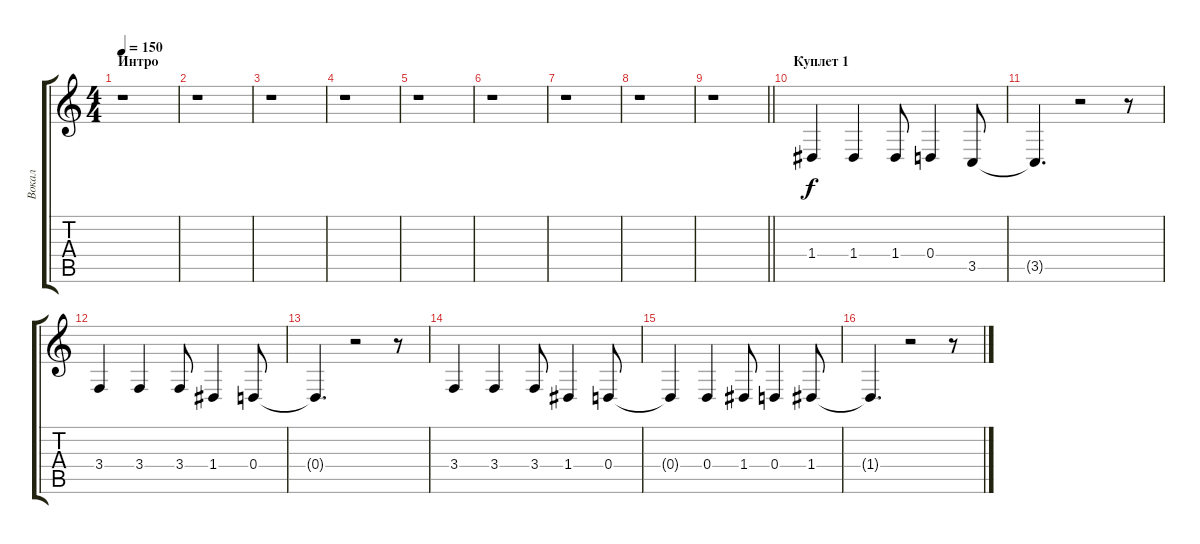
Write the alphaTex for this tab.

\track ("Вокал" "Вокал") {instrument altosax}
\staff {score tabs}
\tuning (E4 B3 G3 D3 A2 E2) {hide}
\ts (4 4)
\section ("" "Интро")
\tempo 150
\clef g2
\ks c
r.1{dy f instrument altosax} |
r.1 |
r.1 |
r.1 |
r.1 |
r.1 |
r.1 |
r.1 |
\barLineRight lightlight
r.1 |
\section ("" "Куплет 1")
1.4.4 1.4.4 1.4.8 0.4.4 3.5.8 |
3.5{t}.4{d} r.2 r.8 |
3.4.4 3.4.4 3.4.8 1.4.4 0.4.8 |
0.4{t}.4{d} r.2 r.8 |
3.4.4 3.4.4 3.4.8 1.4.4 0.4.8 |
0.4{t}.4 0.4.4 1.4.8 0.4.4 1.4.8 |
1.4{t}.4{d} r.2 r.8
